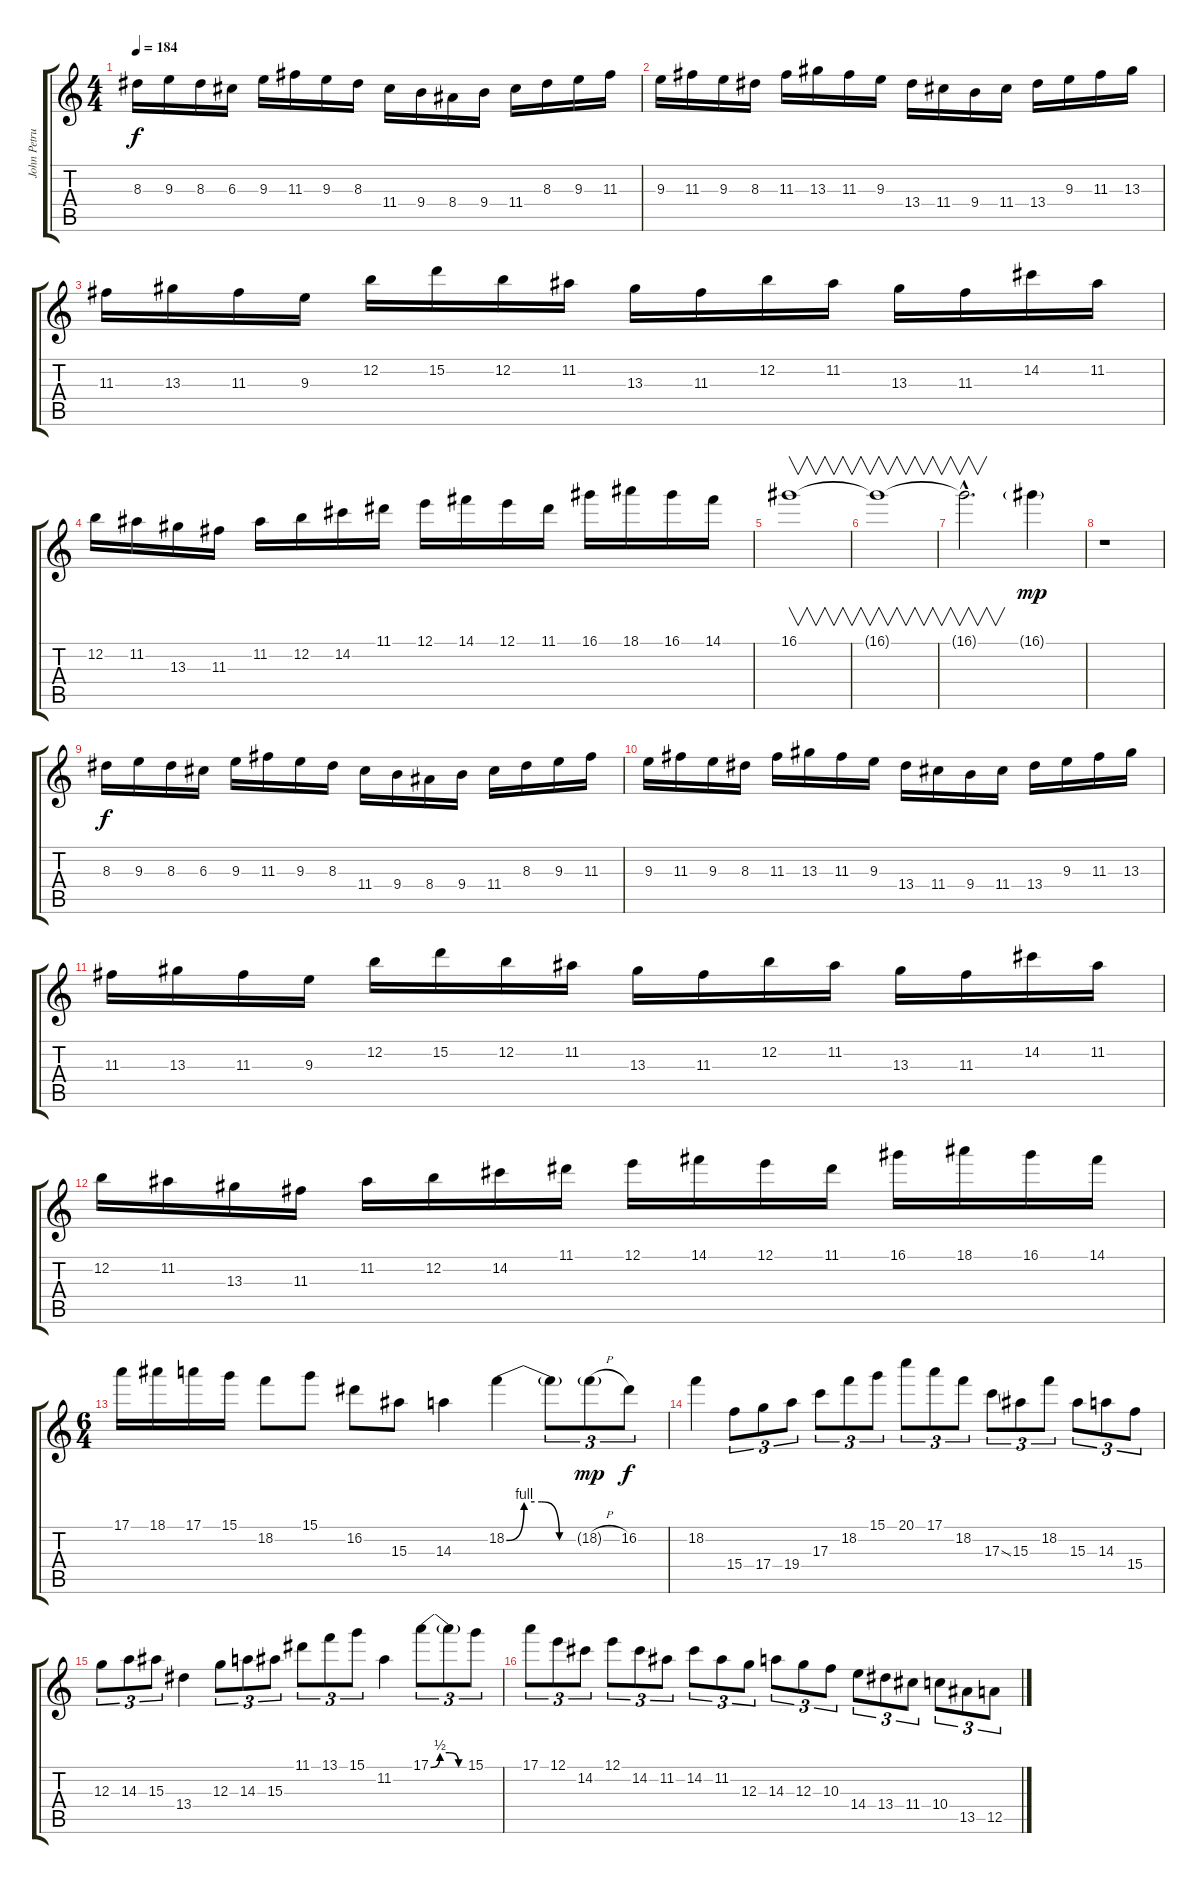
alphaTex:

\track ("John Petrucci - 6 Strings Guitar" "John Petru") {instrument distortionguitar}
\staff {score tabs}
\tuning (E4 B3 G3 D3 A2 E2) {hide}
\ts (4 4)
\tempo 184
\clef g2
\ks c
8.3.16{dy f} 9.3.16 8.3.16 6.3.16 9.3.16 11.3.16 9.3.16 8.3.16 11.4.16 9.4.16 8.4.16 9.4.16 11.4.16 8.3.16 9.3.16 11.3.16 |
9.3.16 11.3.16 9.3.16 8.3.16 11.3.16 13.3.16 11.3.16 9.3.16 13.4.16 11.4.16 9.4.16 11.4.16 13.4.16 9.3.16 11.3.16 13.3.16 |
11.3.16 13.3.16 11.3.16 9.3.16 12.2.16 15.2.16 12.2.16 11.2.16 13.3.16 11.3.16 12.2.16 11.2.16 13.3.16 11.3.16 14.2.16 11.2.16 |
12.2.16 11.2.16 13.3.16 11.3.16 11.2.16 12.2.16 14.2.16 11.1.16 12.1.16 14.1.16 12.1.16 11.1.16 16.1.16 18.1.16 16.1.16 14.1.16 |
16.1.1{v} |
16.1{t}.1{v} |
16.1{hac t}.2{v d} 16.1{g}.4{dy mp} |
r.1 |
8.3.16{dy f} 9.3.16 8.3.16 6.3.16 9.3.16 11.3.16 9.3.16 8.3.16 11.4.16 9.4.16 8.4.16 9.4.16 11.4.16 8.3.16 9.3.16 11.3.16 |
9.3.16 11.3.16 9.3.16 8.3.16 11.3.16 13.3.16 11.3.16 9.3.16 13.4.16 11.4.16 9.4.16 11.4.16 13.4.16 9.3.16 11.3.16 13.3.16 |
11.3.16 13.3.16 11.3.16 9.3.16 12.2.16 15.2.16 12.2.16 11.2.16 13.3.16 11.3.16 12.2.16 11.2.16 13.3.16 11.3.16 14.2.16 11.2.16 |
12.2.16 11.2.16 13.3.16 11.3.16 11.2.16 12.2.16 14.2.16 11.1.16 12.1.16 14.1.16 12.1.16 11.1.16 16.1.16 18.1.16 16.1.16 14.1.16 |
\ts (6 4)
17.1.16 18.1.16 17.1.16 15.1.16 18.2.8 15.1.8 16.2.8 15.3.8 14.3.4 18.2{be (custom 0 0 15 4 30 4 45 0 60 0)}.4 18.2{t}.8{tu (3 2)} 18.2{h g}.8{tu (3 2) dy mp} 16.2.8{tu (3 2) dy f} |
18.2.4 15.4.8{tu (3 2)} 17.4.8{tu (3 2)} 19.4.8{tu (3 2)} 17.3.8{tu (3 2)} 18.2.8{tu (3 2)} 15.1.8{tu (3 2)} 20.1.8{tu (3 2)} 17.1.8{tu (3 2)} 18.2.8{tu (3 2)} 17.3{ss}.8{tu (3 2)} 15.3.8{tu (3 2)} 18.2.8{tu (3 2)} 15.3.8{tu (3 2)} 14.3.8{tu (3 2)} 15.4.8{tu (3 2)} |
12.3.8{tu (3 2)} 14.3.8{tu (3 2)} 15.3.8{tu (3 2)} 13.4.4 12.3.8{tu (3 2)} 14.3.8{tu (3 2)} 15.3.8{tu (3 2)} 11.1.8{tu (3 2)} 13.1.8{tu (3 2)} 15.1.8{tu (3 2)} 11.2.4 17.1{be (custom 0 0 15 2 30 2 45 0 60 0)}.8{tu (3 2)} 17.1{t}.8{tu (3 2)} 15.1.8{tu (3 2)} |
17.1.8{tu (3 2)} 12.1.8{tu (3 2)} 14.2.8{tu (3 2)} 12.1.8{tu (3 2)} 14.2.8{tu (3 2)} 11.2.8{tu (3 2)} 14.2.8{tu (3 2)} 11.2.8{tu (3 2)} 12.3.8{tu (3 2)} 14.3.8{tu (3 2)} 12.3.8{tu (3 2)} 10.3.8{tu (3 2)} 14.4.8{tu (3 2)} 13.4.8{tu (3 2)} 11.4.8{tu (3 2)} 10.4.8{tu (3 2)} 13.5.8{tu (3 2)} 12.5.8{tu (3 2)}
